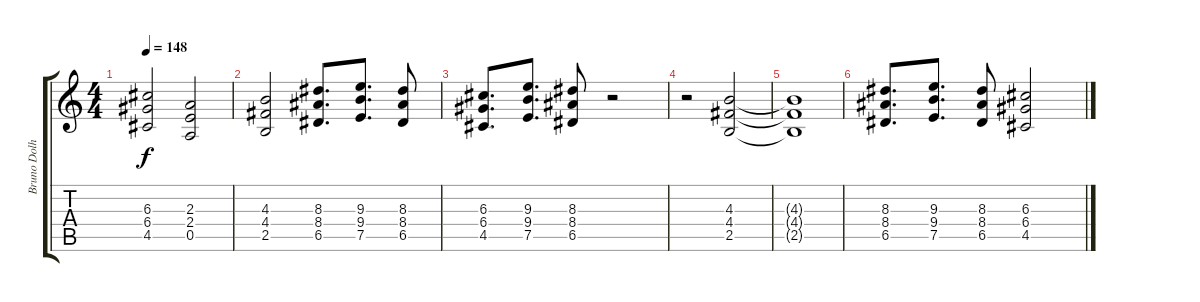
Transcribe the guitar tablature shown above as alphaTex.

\track ("Bruno Dolheguy" "Bruno Dolh") {instrument overdrivenguitar}
\staff {score tabs}
\tuning (E4 B3 G3 D3 A2 E2) {hide}
\ts (4 4)
\tempo 148
\clef g2
\ks c
(6.3 6.4 4.5).2{dy f} (2.3 2.4 0.5).2 |
(4.3 4.4 2.5).2 (8.3 8.4 6.5).8{d} (9.3 9.4 7.5).8{d} (8.3 8.4 6.5).8 |
(6.3 6.4 4.5).8{d} (9.3 9.4 7.5).8{d} (8.3 8.4 6.5).8 r.2 |
r.2 (4.3 4.4 2.5).2 |
(4.3{t} 4.4{t} 2.5{t}).1 |
(8.3 8.4 6.5).8{d} (9.3 9.4 7.5).8{d} (8.3 8.4 6.5).8 (6.3 6.4 4.5).2
